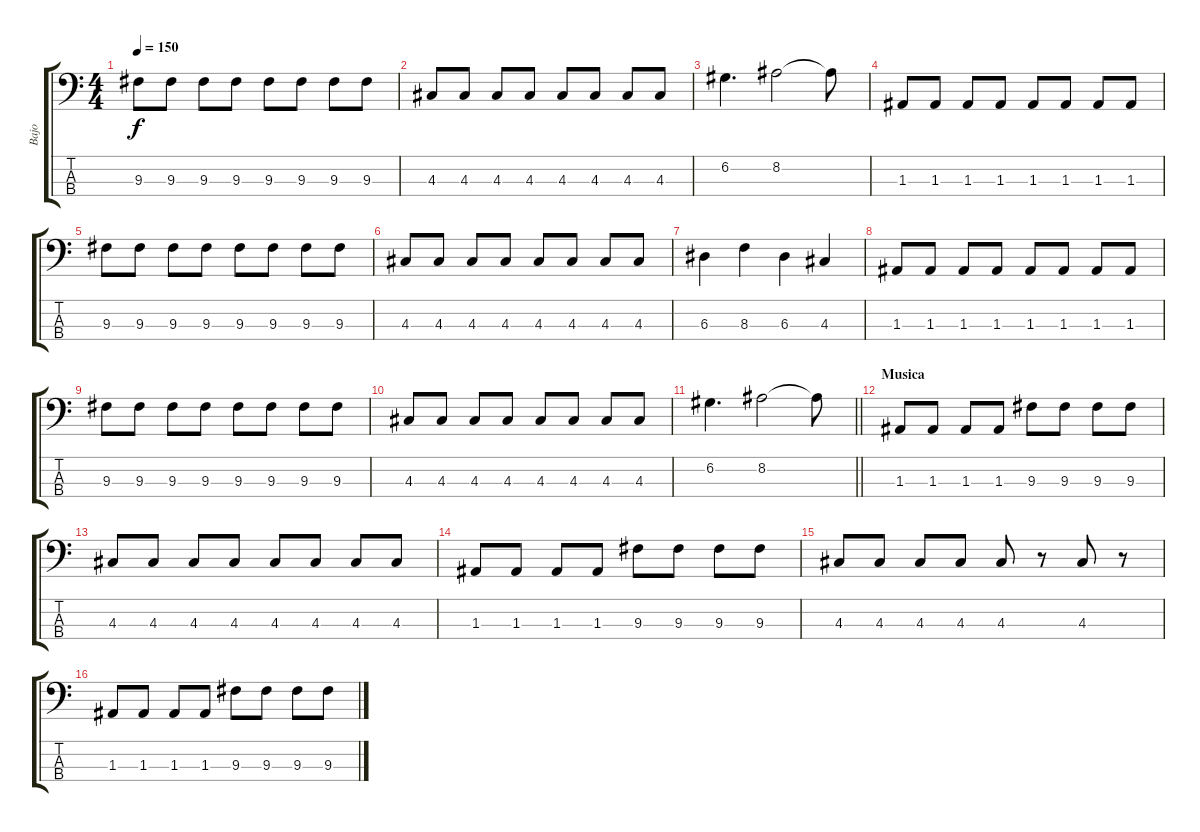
\track ("Bajo" "Bajo") {instrument electricbassfinger}
\staff {score tabs}
\tuning (G2 D2 A1 E1) {hide}
\ts (4 4)
\tempo 150
\clef f4
\ks c
9.3.8{dy f} 9.3.8 9.3.8 9.3.8 9.3.8 9.3.8 9.3.8 9.3.8 |
4.3.8 4.3.8 4.3.8 4.3.8 4.3.8 4.3.8 4.3.8 4.3.8 |
6.2.4{d} 8.2.2 8.2{t}.8 |
1.3.8 1.3.8 1.3.8 1.3.8 1.3.8 1.3.8 1.3.8 1.3.8 |
9.3.8 9.3.8 9.3.8 9.3.8 9.3.8 9.3.8 9.3.8 9.3.8 |
4.3.8 4.3.8 4.3.8 4.3.8 4.3.8 4.3.8 4.3.8 4.3.8 |
6.3.4 8.3.4 6.3.4 4.3.4 |
1.3.8 1.3.8 1.3.8 1.3.8 1.3.8 1.3.8 1.3.8 1.3.8 |
9.3.8 9.3.8 9.3.8 9.3.8 9.3.8 9.3.8 9.3.8 9.3.8 |
4.3.8 4.3.8 4.3.8 4.3.8 4.3.8 4.3.8 4.3.8 4.3.8 |
\barLineRight lightlight
6.2.4{d} 8.2.2 8.2{t}.8 |
\section ("" "Musica")
1.3.8 1.3.8 1.3.8 1.3.8 9.3.8 9.3.8 9.3.8 9.3.8 |
4.3.8 4.3.8 4.3.8 4.3.8 4.3.8 4.3.8 4.3.8 4.3.8 |
1.3.8 1.3.8 1.3.8 1.3.8 9.3.8 9.3.8 9.3.8 9.3.8 |
4.3.8 4.3.8 4.3.8 4.3.8 4.3.8 r.8 4.3.8 r.8 |
1.3.8 1.3.8 1.3.8 1.3.8 9.3.8 9.3.8 9.3.8 9.3.8
